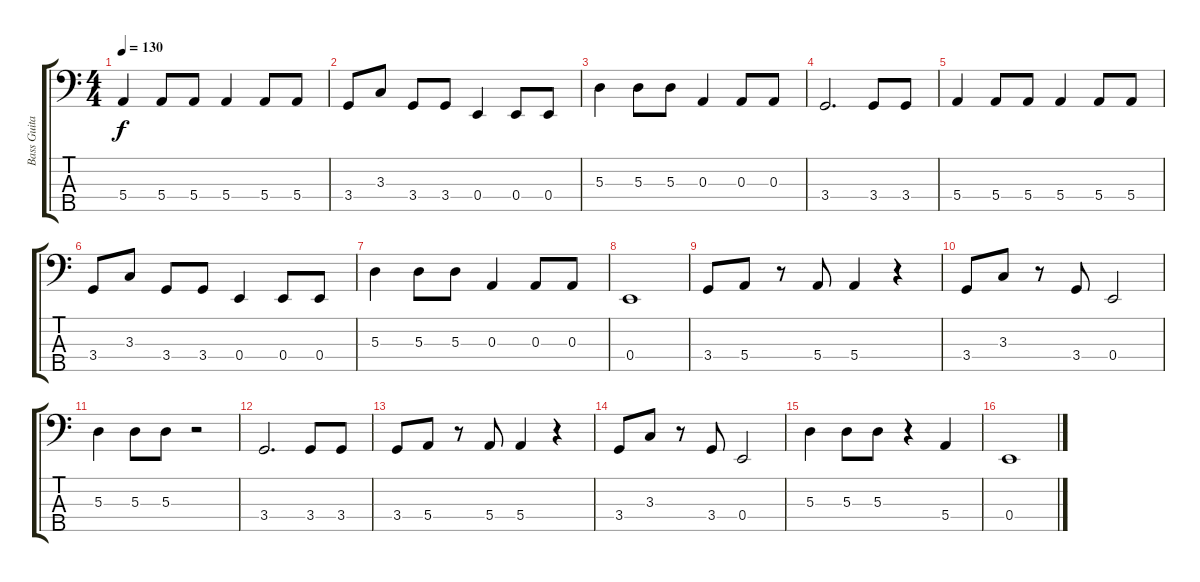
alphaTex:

\track ("Bass Guitar" "Bass Guita") {instrument electricbassfinger}
\staff {score tabs}
\tuning (G2 D2 A1 E1 B0) {hide}
\ts (4 4)
\tempo 130
\clef f4
\ks c
5.4.4{dy f} 5.4.8 5.4.8 5.4.4 5.4.8 5.4.8 |
3.4.8 3.3.8 3.4.8 3.4.8 0.4.4 0.4.8 0.4.8 |
5.3.4 5.3.8 5.3.8 0.3.4 0.3.8 0.3.8 |
3.4.2{d} 3.4.8 3.4.8 |
5.4.4 5.4.8 5.4.8 5.4.4 5.4.8 5.4.8 |
3.4.8 3.3.8 3.4.8 3.4.8 0.4.4 0.4.8 0.4.8 |
5.3.4 5.3.8 5.3.8 0.3.4 0.3.8 0.3.8 |
0.4.1 |
3.4.8 5.4.8 r.8 5.4.8 5.4.4 r.4 |
3.4.8 3.3.8 r.8 3.4.8 0.4.2 |
5.3.4 5.3.8 5.3.8 r.2 |
3.4.2{d} 3.4.8 3.4.8 |
3.4.8 5.4.8 r.8 5.4.8 5.4.4 r.4 |
3.4.8 3.3.8 r.8 3.4.8 0.4.2 |
5.3.4 5.3.8 5.3.8 r.4 5.4.4 |
0.4.1
